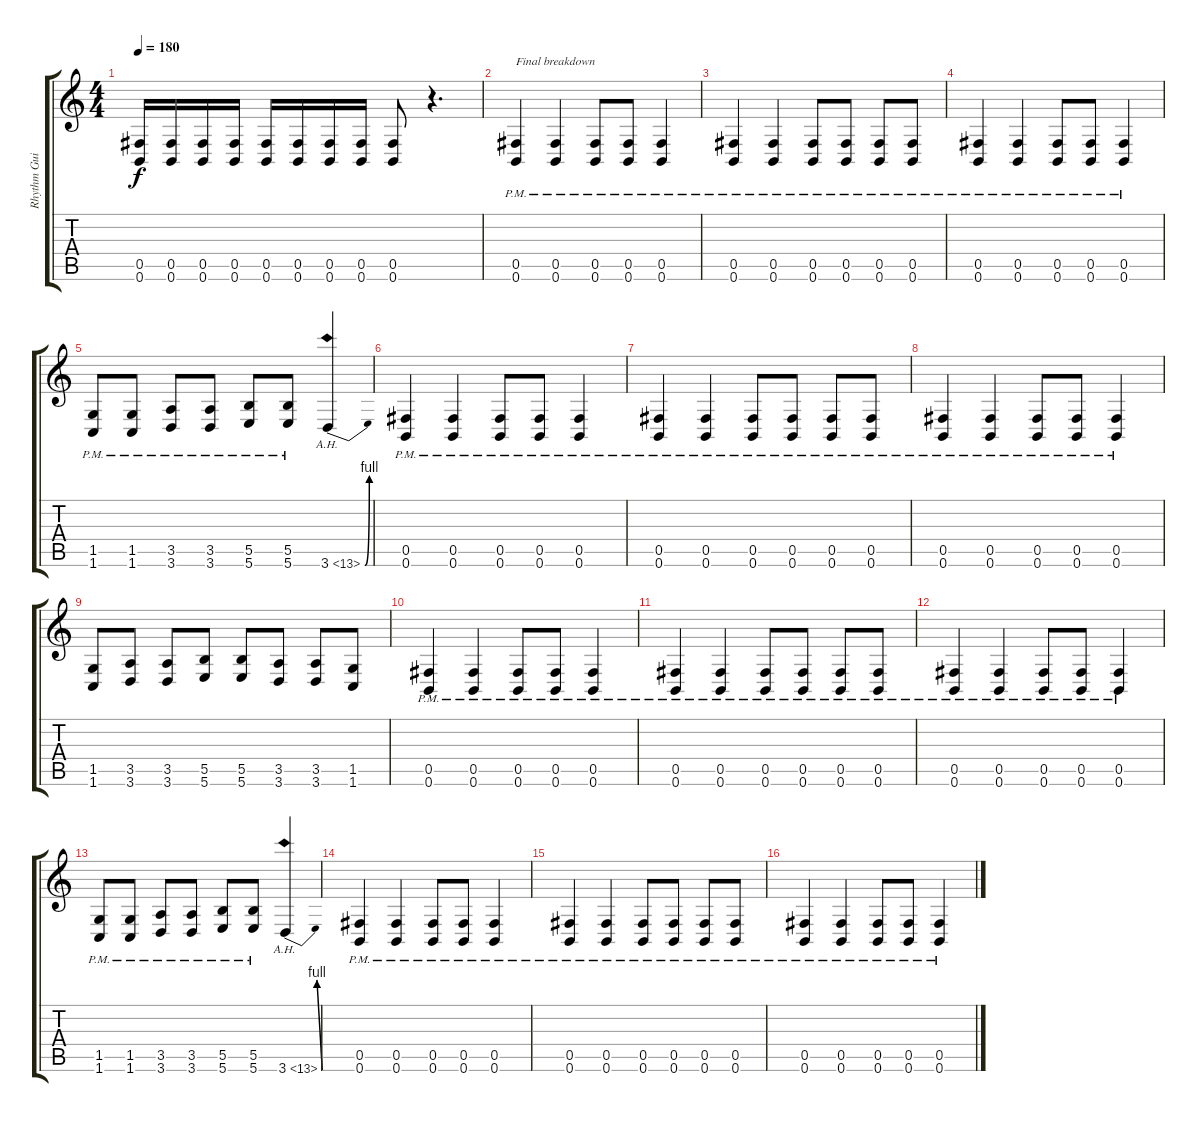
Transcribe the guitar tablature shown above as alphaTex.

\track ("Rhythm Guitar" "Rhythm Gui") {instrument overdrivenguitar}
\staff {score tabs}
\tuning (Db4 Ab3 E3 B2 Gb2 B1) {hide}
\ts (4 4)
\tempo 180
\clef g2
\ks c
(0.5 0.6).16{dy f} (0.5 0.6).16 (0.5 0.6).16 (0.5 0.6).16 (0.5 0.6).16 (0.5 0.6).16 (0.5 0.6).16 (0.5 0.6).16 (0.5 0.6).8 r.4{d} |
(0.5 0.6{pm}).4{txt "Final breakdown"} (0.5 0.6{pm}).4 (0.5 0.6{pm}).8 (0.5 0.6{pm}).8 (0.5 0.6{pm}).4 |
(0.5 0.6{pm}).4 (0.5 0.6{pm}).4 (0.5 0.6{pm}).8 (0.5 0.6{pm}).8 (0.5 0.6{pm}).8 (0.5 0.6{pm}).8 |
(0.5 0.6{pm}).4 (0.5 0.6{pm}).4 (0.5 0.6{pm}).8 (0.5 0.6{pm}).8 (0.5 0.6{pm}).4 |
(1.5 1.6{pm}).8 (1.5 1.6{pm}).8 (3.5 3.6{pm}).8 (3.5 3.6{pm}).8 (5.5 5.6{pm}).8 (5.5 5.6{pm}).8 3.6{be (bend 0 0 60 4) ah 10}.4 |
(0.5 0.6{pm}).4 (0.5 0.6{pm}).4 (0.5 0.6{pm}).8 (0.5 0.6{pm}).8 (0.5 0.6{pm}).4 |
(0.5 0.6{pm}).4 (0.5 0.6{pm}).4 (0.5 0.6{pm}).8 (0.5 0.6{pm}).8 (0.5 0.6{pm}).8 (0.5 0.6{pm}).8 |
(0.5 0.6{pm}).4 (0.5 0.6{pm}).4 (0.5 0.6{pm}).8 (0.5 0.6{pm}).8 (0.5 0.6{pm}).4 |
(1.5 1.6).8 (3.5 3.6).8 (3.5 3.6).8 (5.5 5.6).8 (5.5 5.6).8 (3.5 3.6).8 (3.5 3.6).8 (1.5 1.6).8 |
(0.5 0.6{pm}).4 (0.5 0.6{pm}).4 (0.5 0.6{pm}).8 (0.5 0.6{pm}).8 (0.5 0.6{pm}).4 |
(0.5 0.6{pm}).4 (0.5 0.6{pm}).4 (0.5 0.6{pm}).8 (0.5 0.6{pm}).8 (0.5 0.6{pm}).8 (0.5 0.6{pm}).8 |
(0.5 0.6{pm}).4 (0.5 0.6{pm}).4 (0.5 0.6{pm}).8 (0.5 0.6{pm}).8 (0.5 0.6{pm}).4 |
(1.5 1.6{pm}).8 (1.5 1.6{pm}).8 (3.5 3.6{pm}).8 (3.5 3.6{pm}).8 (5.5 5.6{pm}).8 (5.5 5.6{pm}).8 3.6{be (bend 0 0 60 4) ah 10}.4 |
(0.5 0.6{pm}).4 (0.5 0.6{pm}).4 (0.5 0.6{pm}).8 (0.5 0.6{pm}).8 (0.5 0.6{pm}).4 |
(0.5 0.6{pm}).4 (0.5 0.6{pm}).4 (0.5 0.6{pm}).8 (0.5 0.6{pm}).8 (0.5 0.6{pm}).8 (0.5 0.6{pm}).8 |
(0.5 0.6{pm}).4 (0.5 0.6{pm}).4 (0.5 0.6{pm}).8 (0.5 0.6{pm}).8 (0.5 0.6{pm}).4
